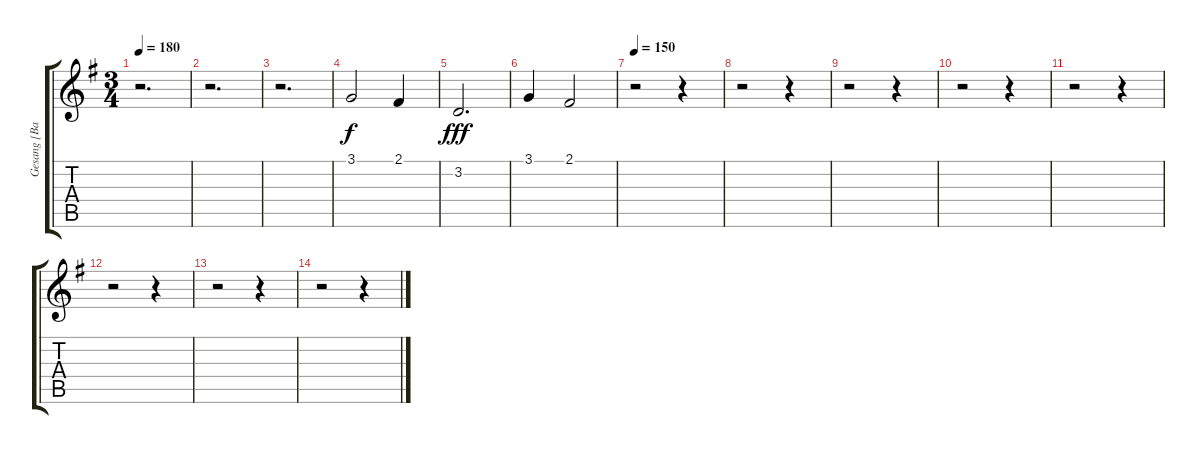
\track ("Gesang [Back/Farin]" "Gesang [Ba") {instrument voiceoohs}
\staff {score tabs}
\tuning (E4 B3 G3 D3 A2 E2) {hide}
\ts (3 4)
\tempo 180
\clef g2
\ks eminor
r.2{d dy fff} |
r.2{d} |
r.2{d} |
3.1.2{dy f} 2.1.4 |
3.2.2{d dy fff} |
3.1.4 2.1.2 |
\tempo 150
r.2 r.4 |
r.2 r.4 |
r.2 r.4 |
r.2 r.4 |
r.2 r.4 |
r.2 r.4 |
r.2 r.4 |
r.2 r.4
